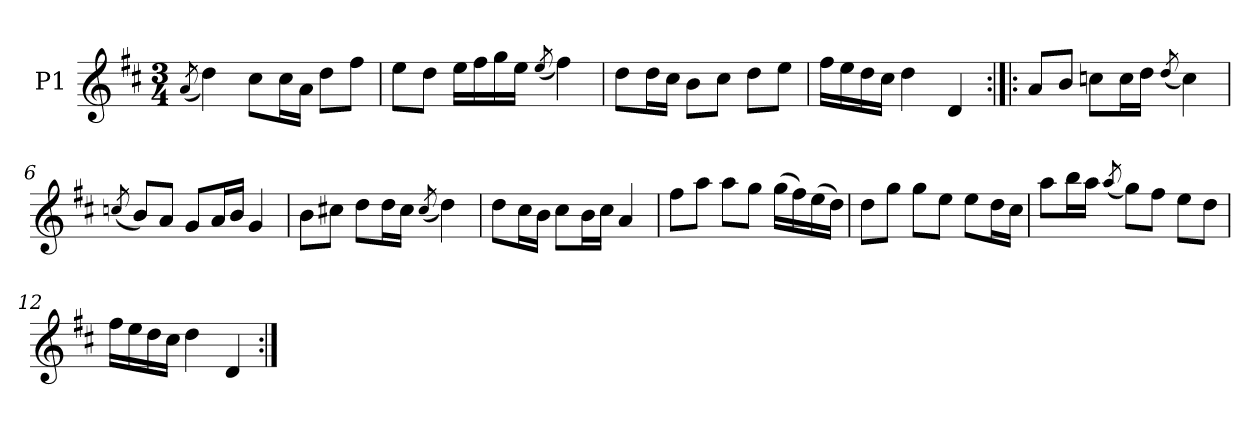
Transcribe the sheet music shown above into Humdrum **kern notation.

**kern
*part1
*staff1
*I"P1
!!LO:PB:g=z
*clefG2
*k[f#c#]
*D:
*M3/4
=1
(8qai/
4ddi\)
8cc#i\L
16cc#i\L
16ai\JJ
8ddi\L
8ff#i\J
=2
8eei\L
8ddi\J
16eei\LL
16ff#i\
16ggi\
16eei\JJ
(8qeei/
4ff#i\)
=3
8ddi\L
16ddi\L
16cc#i\JJ
8bi\L
8cc#i\J
8ddi\L
8eei\J
=4
16ff#i\LL
16eei\
16ddi\
16cc#i\JJ
4ddi\
4di/
!!LO:LB:g=z
=5:|!|:
8ai/L
8bi/J
8ccni\L
16cci\L
16ddi\JJ
(8qddi/
4cci\)
=6
(8qccni/
8bi/L)
8ai/J
8gi/L
16ai/L
16bi/JJ
4gi/
=7
8bi\L
8cc#Xi\J
8ddi\L
16ddi\L
16cc#i\JJ
(8qcc#i/
4ddi\)
=8
8ddi\L
16cc#i\L
16bi\JJ
8cc#i\L
16bi\L
16cc#i\JJ
4ai/
!!LO:LB:g=z
=9
8ff#i\L
8aai\J
8aai\L
8ggi\J
(16ggi\LL
16ff#i\)
(16eei\
16ddi\JJ)
=10
8ddi\L
8ggi\J
8ggi\L
8eei\J
8eei\L
16ddi\L
16cc#i\JJ
=11
8aai\L
16bbi\L
16aai\JJ
(8qaai/
8ggi\L)
8ff#i\J
8eei\L
8ddi\J
=12
16ff#i\LL
16eei\
16ddi\
16cc#i\JJ
4ddi\
4di/
=:|!
*-
